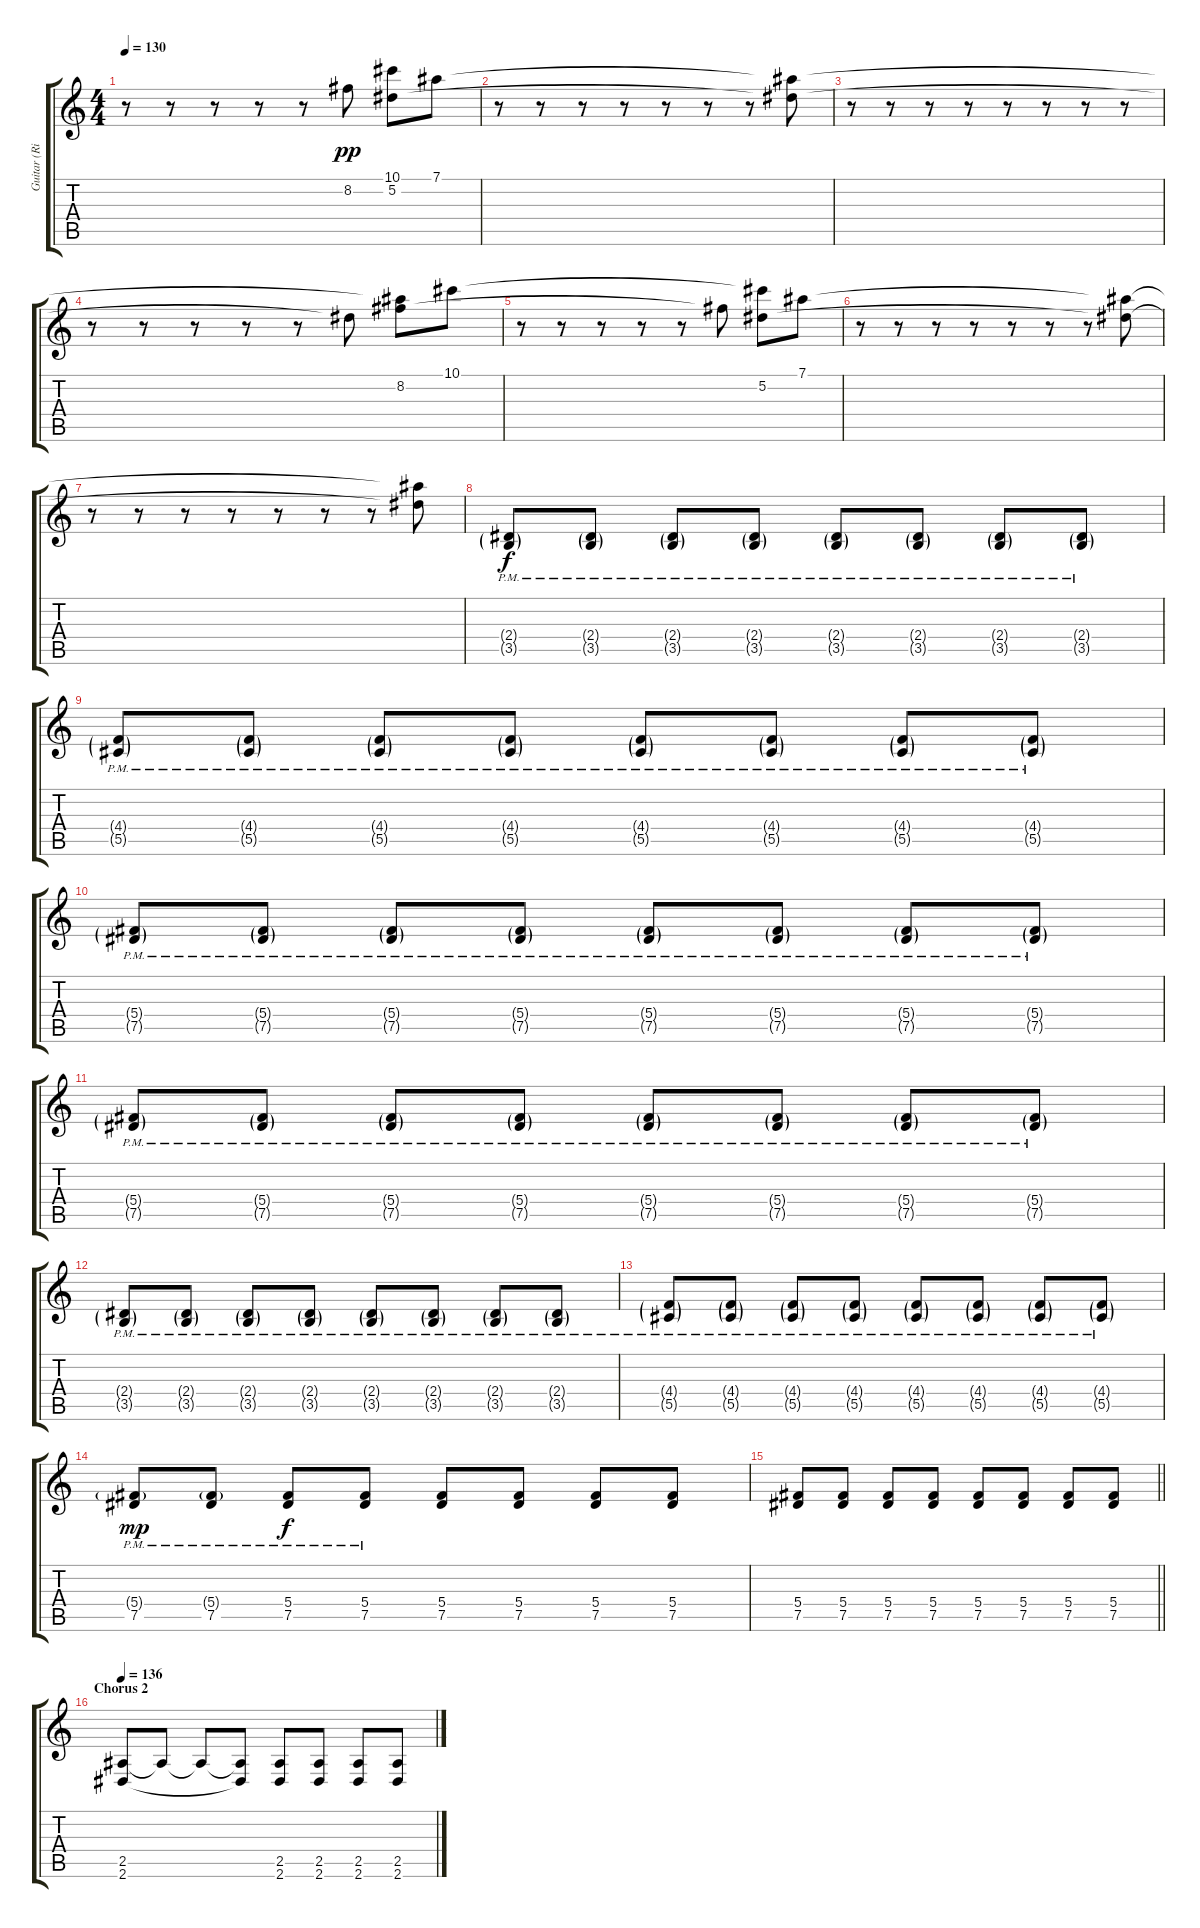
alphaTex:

\track ("Guitar (Ric)" "Guitar (Ri") {instrument distortionguitar}
\staff {score tabs}
\tuning (Eb4 Bb3 Gb3 Db3 Ab2 Db2) {hide}
\ts (4 4)
\tempo 130
\clef g2
\ks c
r.8{dy pp} r.8 r.8 r.8 r.8 8.2{t}.8 (10.1{t} 5.2).8 7.1.8 |
r.8 r.8 r.8 r.8 r.8 r.8 r.8 (7.1{t} 5.2{t}).8 |
r.8 r.8 r.8 r.8 r.8 r.8 r.8 r.8 |
r.8 r.8 r.8 r.8 r.8 5.2{t}.8 (7.1{t} 8.2).8 10.1.8 |
r.8 r.8 r.8 r.8 r.8 8.2{t}.8 (10.1{t} 5.2).8 7.1.8 |
r.8 r.8 r.8 r.8 r.8 r.8 r.8 (7.1{t} 5.2{t}).8 |
r.8 r.8 r.8 r.8 r.8 r.8 r.8 (7.1{t} 5.2{t}).8 |
(2.4{g pm} 3.5{g pm}).8{dy f instrument distortionguitar} (2.4{g pm} 3.5{g pm}).8 (2.4{g pm} 3.5{g pm}).8 (2.4{g pm} 3.5{g pm}).8 (2.4{g pm} 3.5{g pm}).8 (2.4{g pm} 3.5{g pm}).8 (2.4{g pm} 3.5{g pm}).8 (2.4{g pm} 3.5{g pm}).8 |
(4.4{g pm} 5.5{g pm}).8 (4.4{g pm} 5.5{g pm}).8 (4.4{g pm} 5.5{g pm}).8 (4.4{g pm} 5.5{g pm}).8 (4.4{g pm} 5.5{g pm}).8 (4.4{g pm} 5.5{g pm}).8 (4.4{g pm} 5.5{g pm}).8 (4.4{g pm} 5.5{g pm}).8 |
(5.4{g pm} 7.5{g pm}).8 (5.4{g pm} 7.5{g pm}).8 (5.4{g pm} 7.5{g pm}).8 (5.4{g pm} 7.5{g pm}).8 (5.4{g pm} 7.5{g pm}).8 (5.4{g pm} 7.5{g pm}).8 (5.4{g pm} 7.5{g pm}).8 (5.4{g pm} 7.5{g pm}).8 |
(5.4{g pm} 7.5{g pm}).8 (5.4{g pm} 7.5{g pm}).8 (5.4{g pm} 7.5{g pm}).8 (5.4{g pm} 7.5{g pm}).8 (5.4{g pm} 7.5{g pm}).8 (5.4{g pm} 7.5{g pm}).8 (5.4{g pm} 7.5{g pm}).8 (5.4{g pm} 7.5{g pm}).8 |
(2.4{g pm} 3.5{g pm}).8 (2.4{g pm} 3.5{g pm}).8 (2.4{g pm} 3.5{g pm}).8 (2.4{g pm} 3.5{g pm}).8 (2.4{g pm} 3.5{g pm}).8 (2.4{g pm} 3.5{g pm}).8 (2.4{g pm} 3.5{g pm}).8 (2.4{g pm} 3.5{g pm}).8 |
(4.4{g pm} 5.5{g pm}).8 (4.4{g pm} 5.5{g pm}).8 (4.4{g pm} 5.5{g pm}).8 (4.4{g pm} 5.5{g pm}).8 (4.4{g pm} 5.5{g pm}).8 (4.4{g pm} 5.5{g pm}).8 (4.4{g pm} 5.5{g pm}).8 (4.4{g pm} 5.5{g pm}).8 |
(5.4{g} 7.5{pm}).8{dy mp} (5.4{g} 7.5{pm}).8 (5.4{pm} 7.5{pm}).8{dy f} (5.4{pm} 7.5{pm}).8 (5.4 7.5).8 (5.4 7.5).8 (5.4 7.5).8 (5.4 7.5).8 |
\barLineRight lightlight
(5.4 7.5).8 (5.4 7.5).8 (5.4 7.5).8 (5.4 7.5).8 (5.4 7.5).8 (5.4 7.5).8 (5.4 7.5).8 (5.4 7.5).8 |
\section ("" "Chorus 2")
\tempo 136
(2.5 2.6).8 2.5{t}.8 2.5{t}.8 (2.5{t} 2.6{t}).8 (2.5 2.6).8 (2.5 2.6).8 (2.5 2.6).8 (2.5 2.6).8
